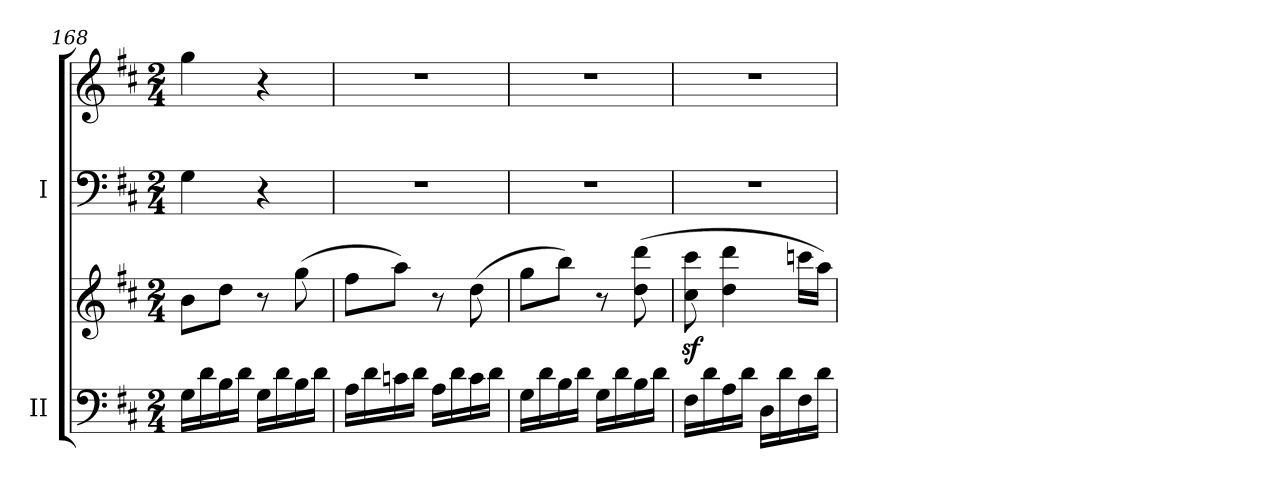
**kern	**kern	**kern	**kern
*part2	*part2	*part1	*part1
*staff4	*staff3	*staff2	*staff1
*I"II	*	*I"I	*
*I'II	*	*I'I	*
*clefF4	*clefG2	*clefF4	*clefG2
*k[f#c#]	*k[f#c#]	*k[f#c#]	*k[f#c#]
*M2/4	*M2/4	*M2/4	*M2/4
=168	=168	=168	=168
16G\LL	8b\L	4G\	4gg\
16d\	.	.	.
16B\	8dd\J	.	.
16d\JJ	.	.	.
16G\LL	8r	4r	4r
16d\	.	.	.
16B\	(>8gg\	.	.
16d\JJ	.	.	.
=169	=169	=169	=169
16A\LL	8ff#\L	2r	2r
16d\	.	.	.
16cn\	8aa\J)	.	.
16d\JJ	.	.	.
16A\LL	8r	.	.
16d\	.	.	.
16c\	(>8dd\	.	.
16d\JJ	.	.	.
!!LO:PB:g=z
=170	=170	=170	=170
16G\LL	8gg\L	2r	2r
16d\	.	.	.
16B\	8bb\J)	.	.
16d\JJ	.	.	.
16G\LL	8r	.	.
16d\	.	.	.
16B\	(>8dd\ 8ddd\	.	.
16d\JJ	.	.	.
=171	=171	=171	=171
16F#\LL	8cc#\z< 8ccc#\z<	2r	2r
16d\	.	.	.
16A\	4dd\ 4ddd\	.	.
16d\JJ	.	.	.
16D\LL	.	.	.
16d\	.	.	.
16F#\	16cccn\LL	.	.
16d\JJ	16aa\JJ)	.	.
=	=	=	=
*-	*-	*-	*-
